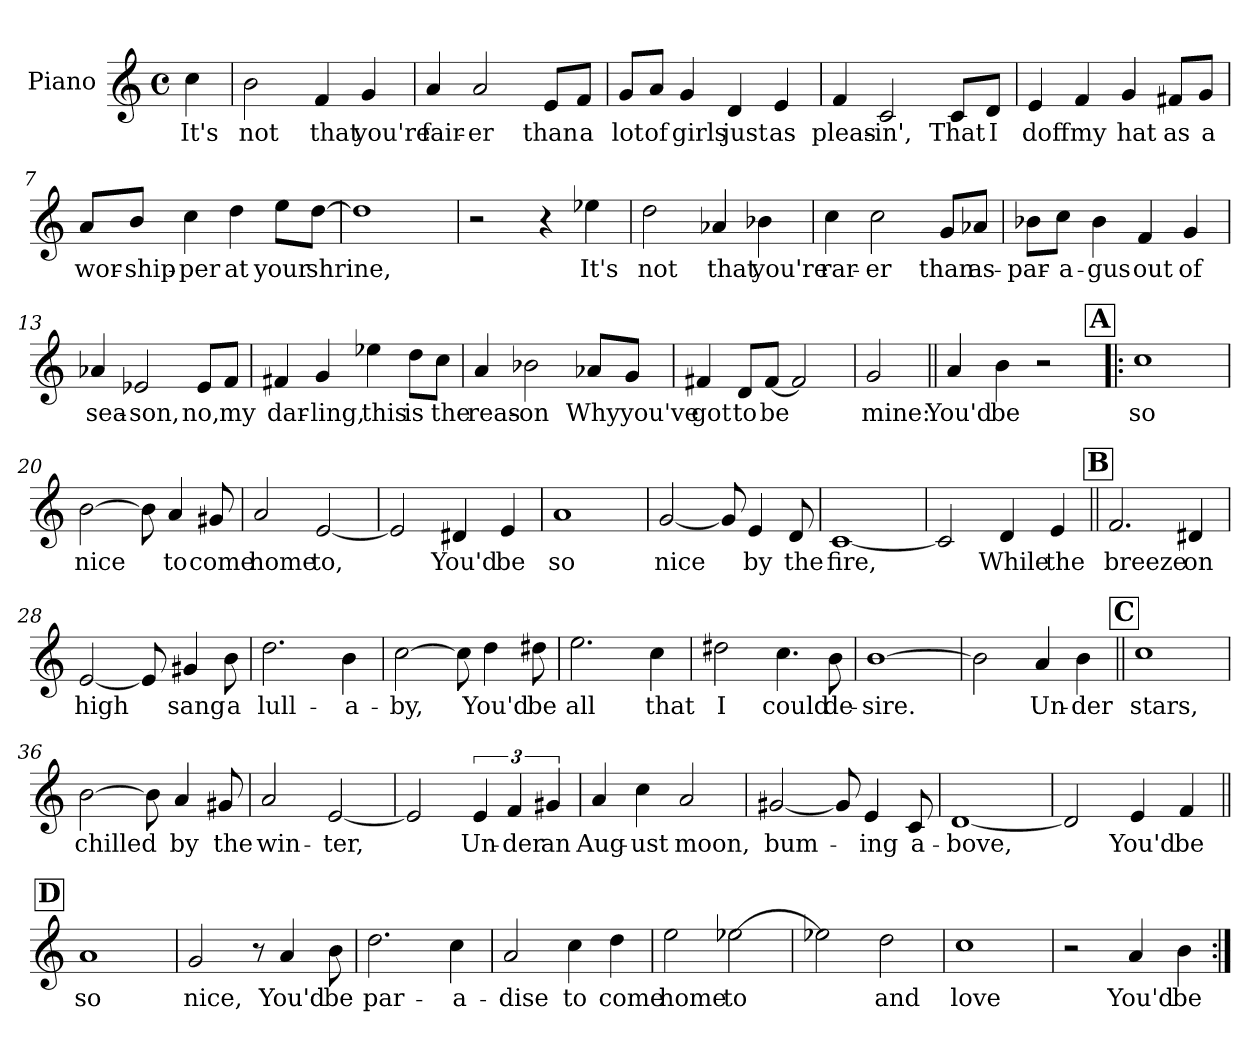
**kern	**text
*part1	*part1
*staff1	*staff1
*I"Piano	*
*I'Pno	*
*clefG2	*
*k[]	*
*C:	*
*M4/4	*
*met(c)	*
=1	=1
4cc\	It's
=2	=2
2b\	not
4f/	that
4g/	you're
=3	=3
4a/	fair-
2a/	-er
8e/L	than
8f/J	a
=4	=4
8g/L	lot
8a/J	of
4g/	girls
4d/	just
4e/	as
=5	=5
4f/	pleas-
2c/	-in',
8c/L	That
8d/J	I
!!LO:LB:g=z
=6	=6
4e/	doff
4f/	my
4g/	hat
8f#X/L	as
8g/J	a
=7	=7
8a/L	wor-
8b/J	-ship-
4cc\	-per
4dd\	at
8ee\L	your
[8dd\J	shrine,
=8	=8
1dd]	.
=9	=9
2r	.
4r	.
4ee-X\	It's
!!LO:LB:g=z
=10	=10
2dd\	not
4a-X/	that
4b-X\	you're
=11	=11
4cc\	rar-
2cc\	-er
8g/L	than
8a-X/J	as-
=12	=12
8b-X\L	-par-
8cc\J	-a-
4b-\	-gus
4f/	out
4g/	of
=13	=13
4a-X/	sea-
2e-X/	-son,
8e-/L	no,
8f/J	my
!!LO:LB:g=z
=14	=14
4f#X/	dar-
4g/	-ling,
4ee-X\	this
8dd\L	is
8cc\J	the
=15	=15
4a/	reas-
2b-X\	-on
8a-X/L	Why
8g/J	you've
=16	=16
4f#X/	got
8d/L	to
[8f#/J	be
2f#/]	.
=17	=17
2g/	mine:
!!LO:LB:g=z
=18||	=18||
4a/	You'd
4b\	be
2r	.
!!LO:REH:place=s1:a:t=A
=19!|:	=19!|:
1cc	so
=20	=20
[2b\	nice
8b\]	.
4a/	to
8g#X/	come
=21	=21
2a/	home
[2e/	to,
=22	=22
2e/]	.
4d#X/	You'd
4e/	be
!!LO:LB:g=z
=23	=23
1a	so
=24	=24
[2g/	nice
8g/]	.
4e/	by
8d/	the
=25	=25
[1c	fire,
=26	=26
2c/]	.
4d/	While
4e/	the
!!LO:LB:g=z
!!LO:REH:place=s1:a:t=B
=27||	=27||
2.f/	breeze
4d#X/	on
=28	=28
[2e/	high
8e/]	.
4g#X/	sang
8b\	a
=29	=29
2.dd\	lull-
4b\	-a-
=30	=30
[2cc\	-by,
8cc\]	.
4dd\	You'd
8dd#X\	be
!!LO:LB:g=z
=31	=31
2.ee\	all
4cc\	that
=32	=32
2dd#X\	I
4.cc\	could
8b\	de-
=33	=33
[1b	-sire.
=34	=34
2b\]	.
4a/	Un-
4b\	der
!!LO:PB:g=z
!!LO:REH:place=s1:a:t=C
=35||	=35||
1cc	stars,
=36	=36
[2b\	chilled
8b\]	.
4a/	by
8g#X/	the
=37	=37
2a/	win-
[2e/	-ter,
=38	=38
2e/]	.
6e/	Un-
6f/	-der
6g#X/	an
!!LO:LB:g=z
=39	=39
4a/	Aug-
4cc\	-ust
2a/	moon,
=40	=40
[2g#X/	bum-
8g#/]	.
4e/	-ing
8c/	a-
=41	=41
[1d	-bove,
=42	=42
2d/]	.
4e/	You'd
4f/	be
!!LO:LB:g=z
!!LO:REH:place=s1:a:t=D
=43||	=43||
1a	so
=44	=44
2g/	nice,
8r	.
4a/	You'd
8b\	be
=45	=45
2.dd\	par-
4cc\	-a-
=46	=46
2a/	-dise
4cc\	to
4dd\	come
!!LO:LB:g=z
=47	=47
2ee\	home
[2ee-X\	to
=48	=48
2ee-X\]	.
2dd\	and
=49	=49
1cc	love
=50	=50
2r	.
4a/	You'd
4b\	be
=:|!	=:|!
*-	*-
